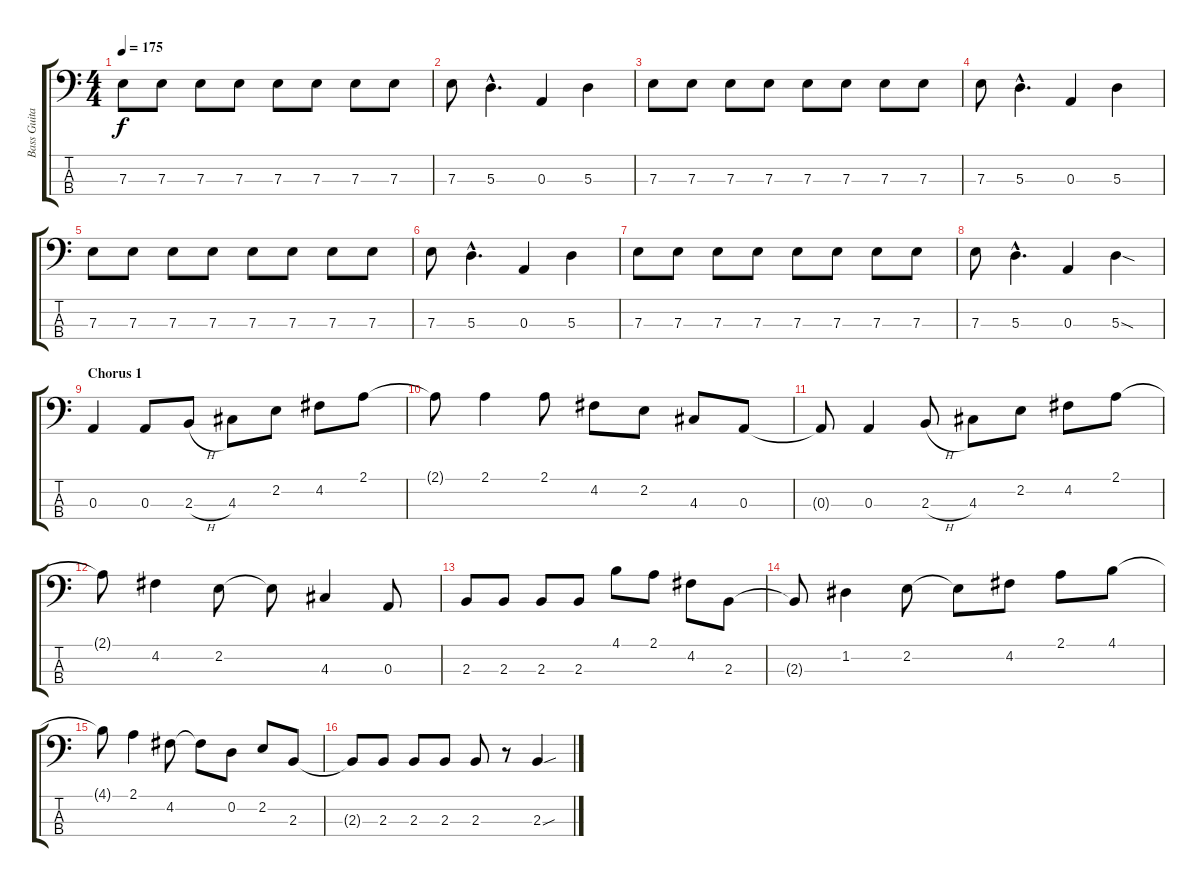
\track ("Bass Guitar" "Bass Guita") {instrument electricbassfinger}
\staff {score tabs}
\tuning (G2 D2 A1 E1) {hide}
\ts (4 4)
\tempo 175
\clef f4
\ks c
7.3.8{dy f} 7.3.8 7.3.8 7.3.8 7.3.8 7.3.8 7.3.8 7.3.8 |
7.3.8 5.3{hac}.4{d} 0.3.4 5.3.4 |
7.3.8 7.3.8 7.3.8 7.3.8 7.3.8 7.3.8 7.3.8 7.3.8 |
7.3.8 5.3{hac}.4{d} 0.3.4 5.3.4 |
7.3.8 7.3.8 7.3.8 7.3.8 7.3.8 7.3.8 7.3.8 7.3.8 |
7.3.8 5.3{hac}.4{d} 0.3.4 5.3.4 |
7.3.8 7.3.8 7.3.8 7.3.8 7.3.8 7.3.8 7.3.8 7.3.8 |
7.3.8 5.3{hac}.4{d} 0.3.4 5.3{sod}.4 |
\section ("" "Chorus 1")
0.3.4 0.3.8 2.3{h}.8 4.3.8 2.2.8 4.2.8 2.1.8 |
2.1{t}.8 2.1.4 2.1.8 4.2.8 2.2.8 4.3.8 0.3.8 |
0.3{t}.8 0.3.4 2.3{h}.8 4.3.8 2.2.8 4.2.8 2.1.8 |
2.1{t}.8 4.2.4 2.2.8 2.2{t}.8 4.3.4 0.3.8 |
2.3.8 2.3.8 2.3.8 2.3.8 4.1.8 2.1.8 4.2.8 2.3.8 |
2.3{t}.8 1.2.4 2.2.8 2.2{t}.8 4.2.8 2.1.8 4.1.8 |
4.1{t}.8 2.1.4 4.2.8 4.2{t}.8 0.2.8 2.2.8 2.3.8 |
2.3{t}.8 2.3.8 2.3.8 2.3.8 2.3.8 r.8 2.3{sou}.4
